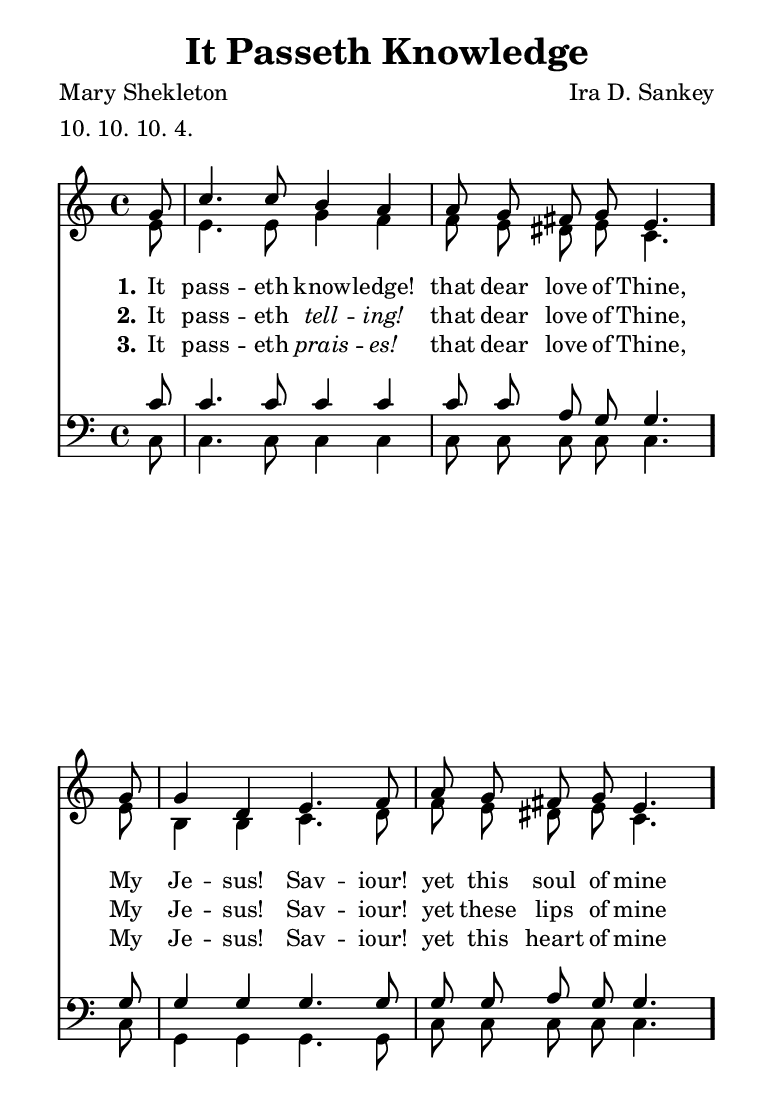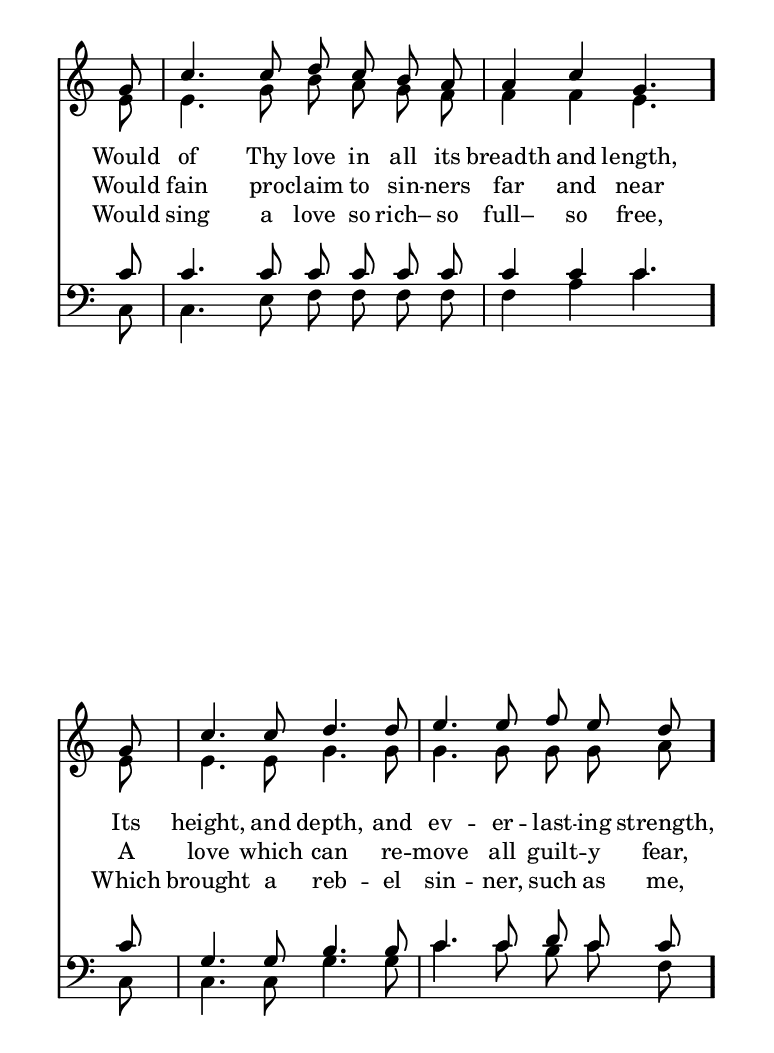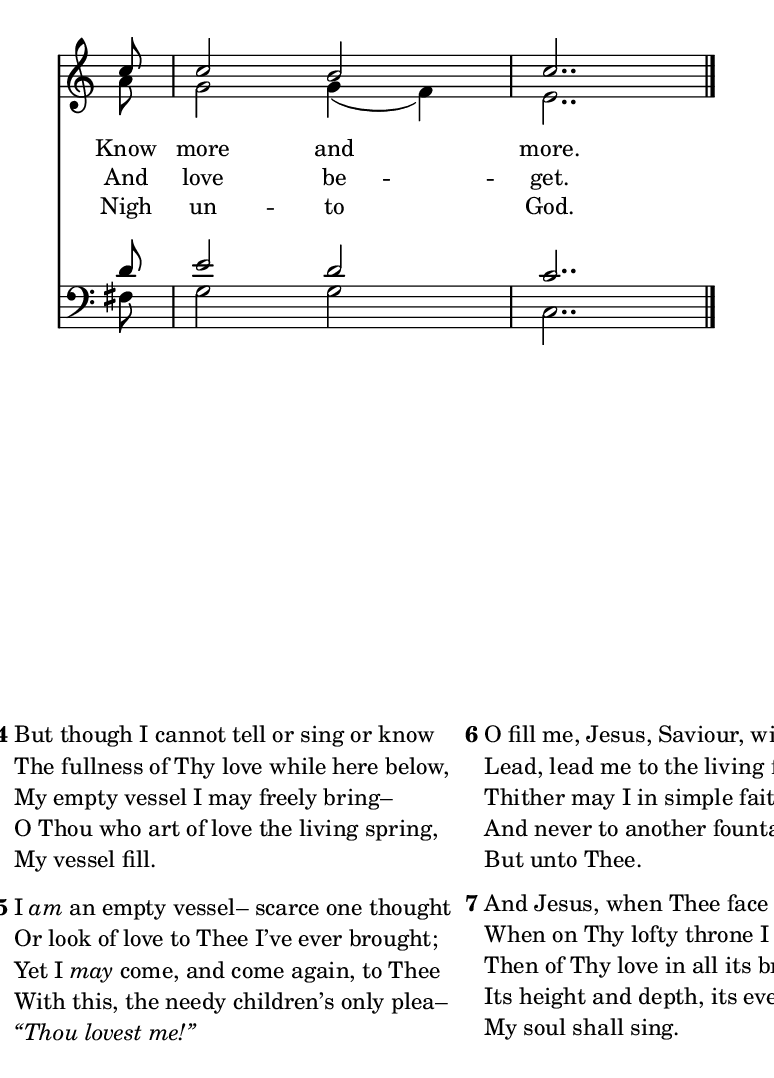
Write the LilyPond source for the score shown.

\include "common/global.ily"
\paper {
  \include "common/paper.ily"
  ragged-last-bottom = ##t
}

\header{
  hymnnumber = "229"
  title = "It Passeth Knowledge"
  tunename = ""
  meter = "10. 10. 10. 4."
  poet = "Mary Shekleton"
  composer = "Ira D. Sankey"
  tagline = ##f
}

global = {
  \include "common/overrides.ily"
  \override Staff.TimeSignature.style = #'()
  \time 4/4
  \override Score.MetronomeMark.transparent = ##t % hide all fermata changes too
  \tempo 4=80
  \key c \major
  \partial 8
  \autoBeamOff
}

patternA = { c8 | c4. c8 c4 c | c8 c c c c4. }
patternB = { c8 | c4 c c4. c8 | c c c c c4. }
patternC = { c8 | c4. c8 c c c c | c4 c c4. }
patternD = { c8 | c4. c8 c4. c8 | c4. c8 c c c }
patternE = { c8 | c2 c2 | c2.. }

notesSoprano = {
\global
\relative c'' {

  g8 | c4. c8 b4 a | a8 g fis g e4.
  g8 | g4 d e4. f8 | a g fis g e4.
  g8 | c4. c8 d c b a | a4 c g4.
  g8 | c4. c8 d4. d8 | e4. e8 f e d
  c8 | c2 b2 | c2..

  \bar "|."

}
}

notesAlto = {
\global
\relative e' {

  \changePitch \patternA { e | e e g f | f e dis e c }
  \changePitch \patternB { e | b b c d | f e dis e c }
  \changePitch \patternC { e | e g b a g f | f f e }
  \changePitch \patternD { e | e e g g | g g g g a }
  a8 | g2 g4( f) e2..

}
}

notesTenor = {
\global
\relative a {

  \changePitch \patternA { c | c c c c | c c a g g }
  \changePitch \patternB { g | g g g g | g g a g g }
  \changePitch \patternC { c | c c c c c c | c c c }
  \changePitch \patternD { c | g g b b | c c d c c }
  \changePitch \patternE { d | e d | c }

}
}

notesBass = {
\global
\relative f {

  \changePitch \patternA { c | c c c c | c c c c c }
  \changePitch \patternB { c | g g g g | c c c c c }
  \changePitch \patternC { c | c e f f f f | f a c }
  \changePitch \patternD { c, | c c g' g | c c b c f, }
  \changePitch \patternE { fis | g g | c, }

}
}

wordsA = \lyricmode {
\set stanza = "1."

It pass -- eth know -- ledge! that dear love of Thine, \bar "."
My Je -- sus! Sav -- iour! yet this soul of mine \bar "."
Would of Thy love in all its breadth and length, \bar "."
Its height, and depth, and ev -- er -- last -- ing strength, \bar "."
Know more and more. \bar "."

}

wordsB = \lyricmode {
\set stanza = "2."

It pass -- eth \italicsOn tell -- ing! \italicsOff that dear love of Thine,
My Je -- sus! Sav -- iour! yet these lips of mine
Would fain pro -- claim to sin -- ners far and near
A love which can re -- move all guilt -- y fear,
And love be -- get.

}

wordsC = \lyricmode {
\set stanza = "3."

It pass -- eth \italicsOn prais -- es! \italicsOff that dear love of Thine,
My Je -- sus! Sav -- iour! yet this heart of mine
Would sing a love so rich– so full– so free,
Which brought a reb -- el sin -- ner, such as me,
Nigh un -- to God.

}

wordsD = \markuplist {

\line { But though I cannot tell or sing or know }
\line { The fullness of Thy love while here below, }
\line { My empty vessel I may freely bring– }
\line { O Thou who art of love the living spring, }
\line { My vessel fill. }

}

wordsE = \markuplist {

\line { I \italic am an empty vessel– scarce one thought }
\line { Or look of love to Thee I’ve ever brought; }
\line { Yet I \italic may come, and come again, to Thee }
\line { With this, the needy children’s only plea– }
\line { \italic { “Thou lovest me!” } }

}

wordsF = \markuplist {

\line { O fill me, Jesus, Saviour, with Thy love; }
\line { Lead, lead me to the living fount above! }
\line { Thither may I in simple faith draw nigh, }
\line { And never to another fountain fly, }
\line { But unto Thee. }

}

wordsG = \markuplist {

\line { And Jesus, when Thee face to face I see, }
\line { When on Thy lofty throne I sit with Thee; }
\line { Then of Thy love in all its breadth and length, }
\line { Its height and depth, its everlasting strength }
\line { My soul shall sing. }

}

\score {
  \context ChoirStaff <<
    \context Staff = upper <<
      \set ChoirStaff.systemStartDelimiter = #'SystemStartBar
      \context Voice  = sopranos { \voiceOne << \notesSoprano >> }
      \context Voice  = altos { \voiceTwo << \notesAlto >> }
      \context Lyrics = one   \lyricsto sopranos \wordsA
      \context Lyrics = two   \lyricsto sopranos \wordsB
      \context Lyrics = three \lyricsto sopranos \wordsC
    >>
    \context Staff = men <<
      \clef bass
      \context Voice  = tenors { \voiceOne << \notesTenor >> }
      \context Voice  = basses { \voiceTwo << \notesBass >> }
    >>
  >>
  \layout {
    \include "common/layout.ily"
  }
  \midi{
    \include "common/midi.ily"
  }
}

\noPageBreak

\markup { \fill-line {
  \hspace #0.1
  \column {
  \line{ \bold 4 \column { \wordsD } } \combine \null \vspace #0.4
  \line{ \bold 5 \column { \wordsE } }
  }
  \hspace #0.1
  \column {
  \line{ \bold 6 \column { \wordsF } } \combine \null \vspace #0.4
  \line{ \bold 7 \column { \wordsG } }
  }
  \hspace #0.1
} }

\version "2.18.2"  % necessary for upgrading to future LilyPond versions.

% vi:set et ts=2 sw=2 ai nocindent syntax=lilypond:
